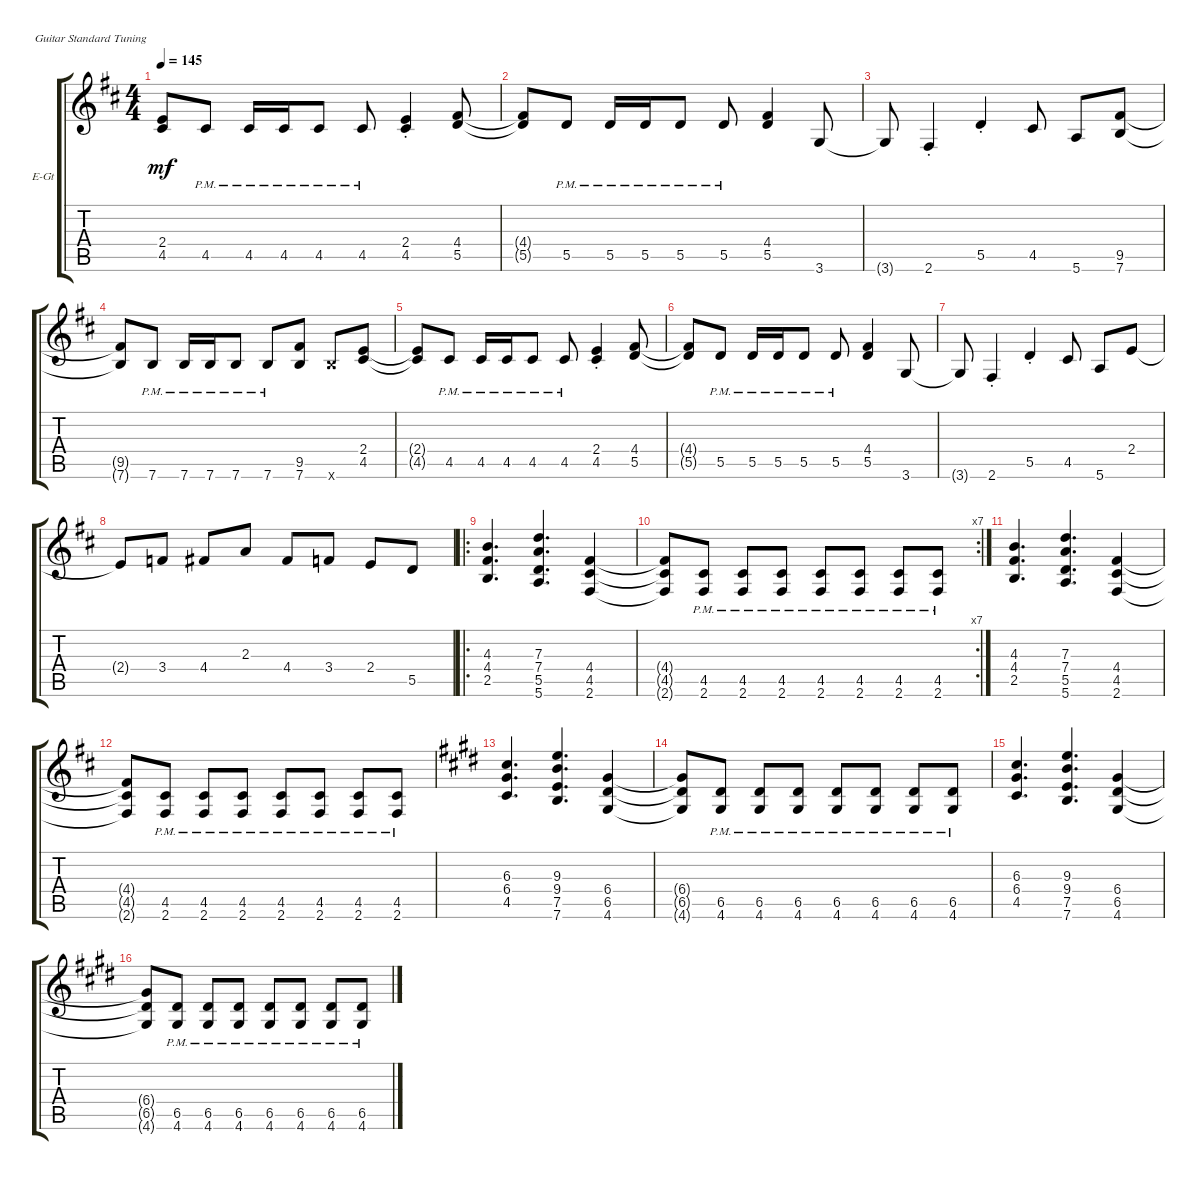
\defaultSystemsLayout 4
\bracketExtendMode groupsimilarinstruments
\firstSystemTrackNameOrientation horizontal
\otherSystemsTrackNameOrientation horizontal
\track ("Rithm Guitar" "E-Gt") {instrument overdrivenguitar}
\staff {score tabs}
\tuning (E4 B3 G3 D3 A2 E2)
\ts (4 4)
\tempo 145
\clef g2
\ks bminor
(4.5{t} 2.4{t}).8{dy mf} 4.5{pm}.8 4.5{pm}.16 4.5{pm}.16 4.5{pm}.8 4.5{pm}.8 (4.5{st} 2.4{st}).4 (5.5 4.4).8 |
(5.5{t} 4.4{t}).8 5.5{pm}.8 5.5{pm}.16 5.5{pm}.16 5.5{pm}.8 5.5{pm}.8 (5.5 4.4).4 3.6.8 |
3.6{t}.8 2.6{st}.4 5.5{st}.4 4.5.8 5.6.8 (7.6 9.5).8 |
(7.6{t} 9.5{t}).8 7.6{pm}.8 7.6{pm}.16 7.6{pm}.16 7.6{pm}.8 7.6{pm}.8 (7.6 9.5).8 7.6{x}.8 (4.5 2.4).8 |
(4.5{t} 2.4{t}).8 4.5{pm}.8 4.5{pm}.16 4.5{pm}.16 4.5{pm}.8 4.5{pm}.8 (4.5{st} 2.4{st}).4 (5.5 4.4).8 |
(5.5{t} 4.4{t}).8 5.5{pm}.8 5.5{pm}.16 5.5{pm}.16 5.5{pm}.8 5.5{pm}.8 (5.5 4.4).4 3.6.8 |
3.6{t}.8 2.6{st}.4 5.5{st}.4 4.5.8 5.6.8 2.4.8 |
2.4{t}.8 3.4.8 4.4.8 2.3.8 4.4.8 3.4.8 2.4.8 5.5.8 |
\ro
(2.5 4.4 4.3).4{d} (5.5 7.4 7.3 5.6).4{d} (2.6 4.5 4.4).4 |
\rc 7
(2.6{t} 4.5{t} 4.4{t}).8 (2.6{pm} 4.5{pm}).8 (2.6{pm} 4.5{pm}).8 (2.6{pm} 4.5{pm}).8 (2.6{pm} 4.5{pm}).8 (2.6{pm} 4.5{pm}).8 (2.6{pm} 4.5{pm}).8 (2.6{pm} 4.5{pm}).8 |
(2.5 4.4 4.3).4{d} (5.5 7.4 7.3 5.6).4{d} (2.6 4.5 4.4).4 |
(2.6{t} 4.5{t} 4.4{t}).8 (2.6{pm} 4.5{pm}).8 (2.6{pm} 4.5{pm}).8 (2.6{pm} 4.5{pm}).8 (2.6{pm} 4.5{pm}).8 (2.6{pm} 4.5{pm}).8 (2.6{pm} 4.5{pm}).8 (2.6{pm} 4.5{pm}).8 |
\ks c#minor
(4.5 6.4 6.3).4{d} (7.5 9.4 9.3 7.6).4{d} (4.6 6.5 6.4).4 |
(4.6{t} 6.5{t} 6.4{t}).8 (4.6{pm} 6.5{pm}).8 (4.6{pm} 6.5{pm}).8 (4.6{pm} 6.5{pm}).8 (4.6{pm} 6.5{pm}).8 (4.6{pm} 6.5{pm}).8 (4.6{pm} 6.5{pm}).8 (4.6{pm} 6.5{pm}).8 |
(4.5 6.4 6.3).4{d} (7.5 9.4 9.3 7.6).4{d} (4.6 6.5 6.4).4 |
(4.6{t} 6.5{t} 6.4{t}).8 (4.6{pm} 6.5{pm}).8 (4.6{pm} 6.5{pm}).8 (4.6{pm} 6.5{pm}).8 (4.6{pm} 6.5{pm}).8 (4.6{pm} 6.5{pm}).8 (4.6{pm} 6.5{pm}).8 (4.6{pm} 6.5{pm}).8
